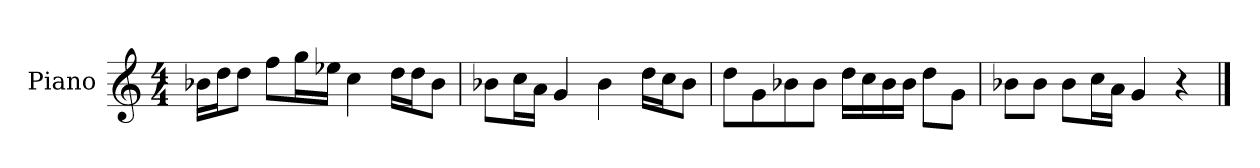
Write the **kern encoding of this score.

**kern
*part1
*staff1
*I"Piano
*I'P-no
*clefG2
*k[]
*M4/4
*MM90
=1
16b-X\LL
16dd\J
8dd\J
8ff\L
16gg\L
16ee-X\JJ
4cc\
16dd\LL
16dd\J
8b-\J
=2
8b-X\L
16cc\L
16a\JJ
4g/
4b-\
16dd\LL
16cc\J
8b-\J
=3
8dd\L
8g\
8b-X\
8b-\J
16dd\LL
16cc\
16b-\
16b-\JJ
8dd\L
8g\J
=4
8b-X\L
8b-\J
8b-\L
16cc\L
16a\JJ
4g/
4r
==
*-
